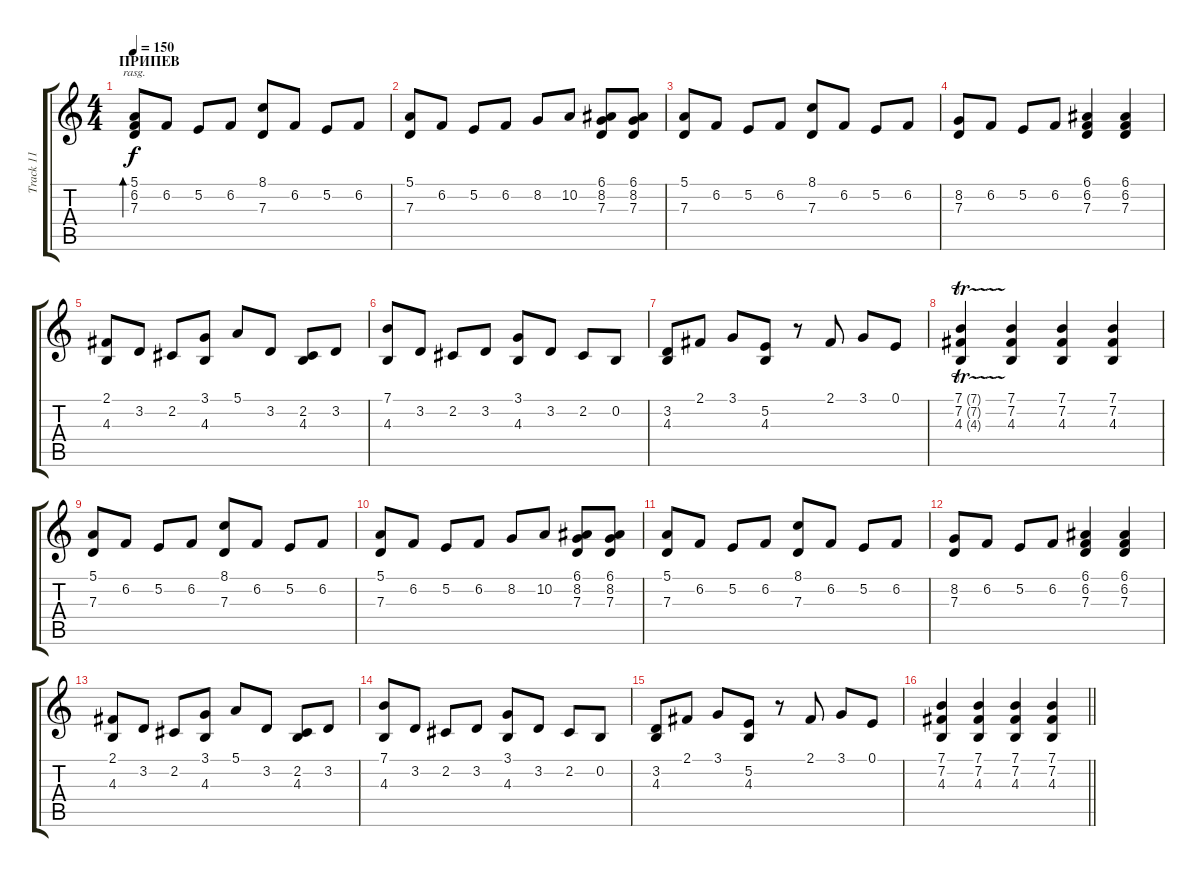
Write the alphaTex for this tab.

\track ("Track 11" "Track 11") {instrument violin}
\staff {score tabs}
\tuning (E4 B3 G3 D3 A2 E2) {hide}
\ts (4 4)
\section ("" "ПРИПЕВ")
\tempo 150
\clef g2
\ks c
(5.1 6.2 7.3).8{bd 480 rasg ii dy f} 6.2.8 5.2.8 6.2.8 (8.1 7.3).8 6.2.8 5.2.8 6.2.8 |
(5.1 7.3).8 6.2.8 5.2.8 6.2.8 8.2.8 10.2.8 (6.1 8.2 7.3).8 (6.1 8.2 7.3).8 |
(5.1 7.3).8 6.2.8 5.2.8 6.2.8 (8.1 7.3).8 6.2.8 5.2.8 6.2.8 |
(8.2 7.3).8 6.2.8 5.2.8 6.2.8 (6.1 6.2 7.3).4 (6.1 6.2 7.3).4 |
(2.1 4.3).8 3.2.8 2.2.8 (3.1 4.3).8 5.1.8 3.2.8 (2.2 4.3).8 3.2.8 |
(7.1 4.3).8 3.2.8 2.2.8 3.2.8 (3.1 4.3).8 3.2.8 2.2.8 0.2.8 |
(3.2 4.3).8 2.1.8 3.1.8 (5.2 4.3).8 r.8 2.1.8 3.1.8 0.1.8 |
(7.1{tr (7 16)} 7.2{tr (7 16)} 4.3{tr (4 16)}).4 (7.1 7.2 4.3).4 (7.1 7.2 4.3).4 (7.1 7.2 4.3).4 |
(5.1 7.3).8 6.2.8 5.2.8 6.2.8 (8.1 7.3).8 6.2.8 5.2.8 6.2.8 |
(5.1 7.3).8 6.2.8 5.2.8 6.2.8 8.2.8 10.2.8 (6.1 8.2 7.3).8 (6.1 8.2 7.3).8 |
(5.1 7.3).8 6.2.8 5.2.8 6.2.8 (8.1 7.3).8 6.2.8 5.2.8 6.2.8 |
(8.2 7.3).8 6.2.8 5.2.8 6.2.8 (6.1 6.2 7.3).4 (6.1 6.2 7.3).4 |
(2.1 4.3).8 3.2.8 2.2.8 (3.1 4.3).8 5.1.8 3.2.8 (2.2 4.3).8 3.2.8 |
(7.1 4.3).8 3.2.8 2.2.8 3.2.8 (3.1 4.3).8 3.2.8 2.2.8 0.2.8 |
(3.2 4.3).8 2.1.8 3.1.8 (5.2 4.3).8 r.8 2.1.8 3.1.8 0.1.8 |
\barLineRight lightlight
(7.1 7.2 4.3).4 (7.1 7.2 4.3).4 (7.1 7.2 4.3).4 (7.1 7.2 4.3).4
